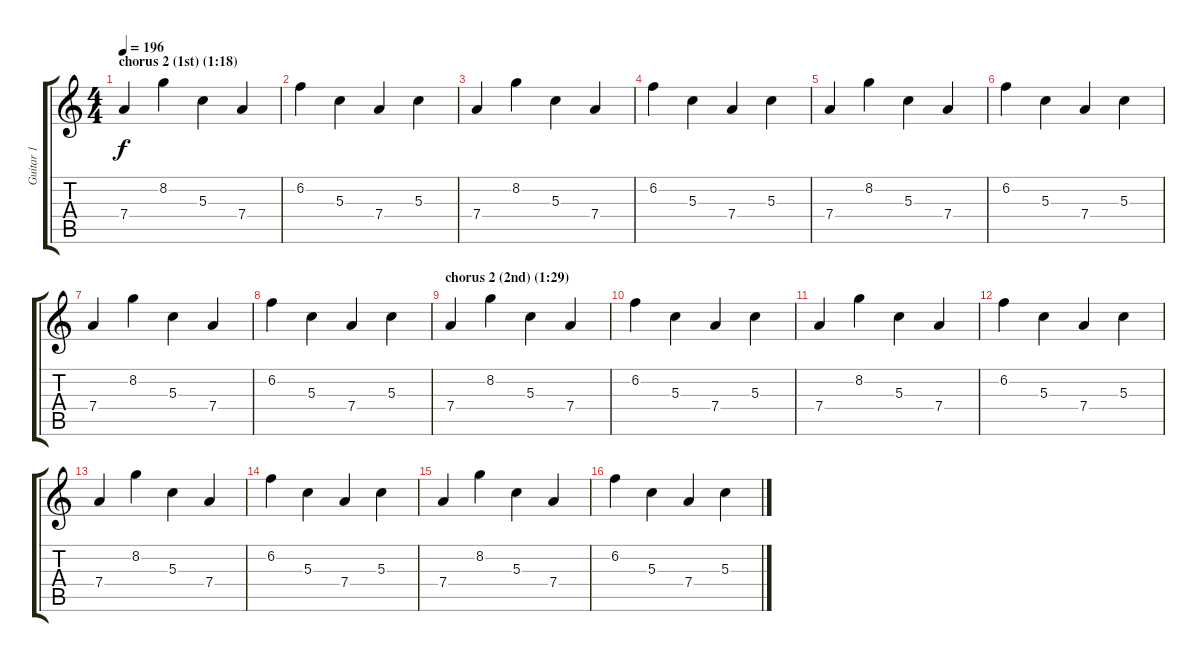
\track ("Guitar 1" "Guitar 1") {instrument electricguitarclean}
\staff {score tabs}
\tuning (E4 B3 G3 D3 A2 E2) {hide}
\ts (4 4)
\section ("" "chorus 2 (1st) (1:18)")
\tempo 196
\clef g2
\ks c
7.4.4{dy f} 8.2.4 5.3.4 7.4.4 |
6.2.4 5.3.4 7.4.4 5.3.4 |
7.4.4 8.2.4 5.3.4 7.4.4 |
6.2.4 5.3.4 7.4.4 5.3.4 |
7.4.4 8.2.4 5.3.4 7.4.4 |
6.2.4 5.3.4 7.4.4 5.3.4 |
7.4.4 8.2.4 5.3.4 7.4.4 |
6.2.4 5.3.4 7.4.4 5.3.4 |
\section ("" "chorus 2 (2nd) (1:29)")
7.4.4 8.2.4 5.3.4 7.4.4 |
6.2.4 5.3.4 7.4.4 5.3.4 |
7.4.4 8.2.4 5.3.4 7.4.4 |
6.2.4 5.3.4 7.4.4 5.3.4 |
7.4.4 8.2.4 5.3.4 7.4.4 |
6.2.4 5.3.4 7.4.4 5.3.4 |
7.4.4 8.2.4 5.3.4 7.4.4 |
6.2.4 5.3.4 7.4.4 5.3.4
